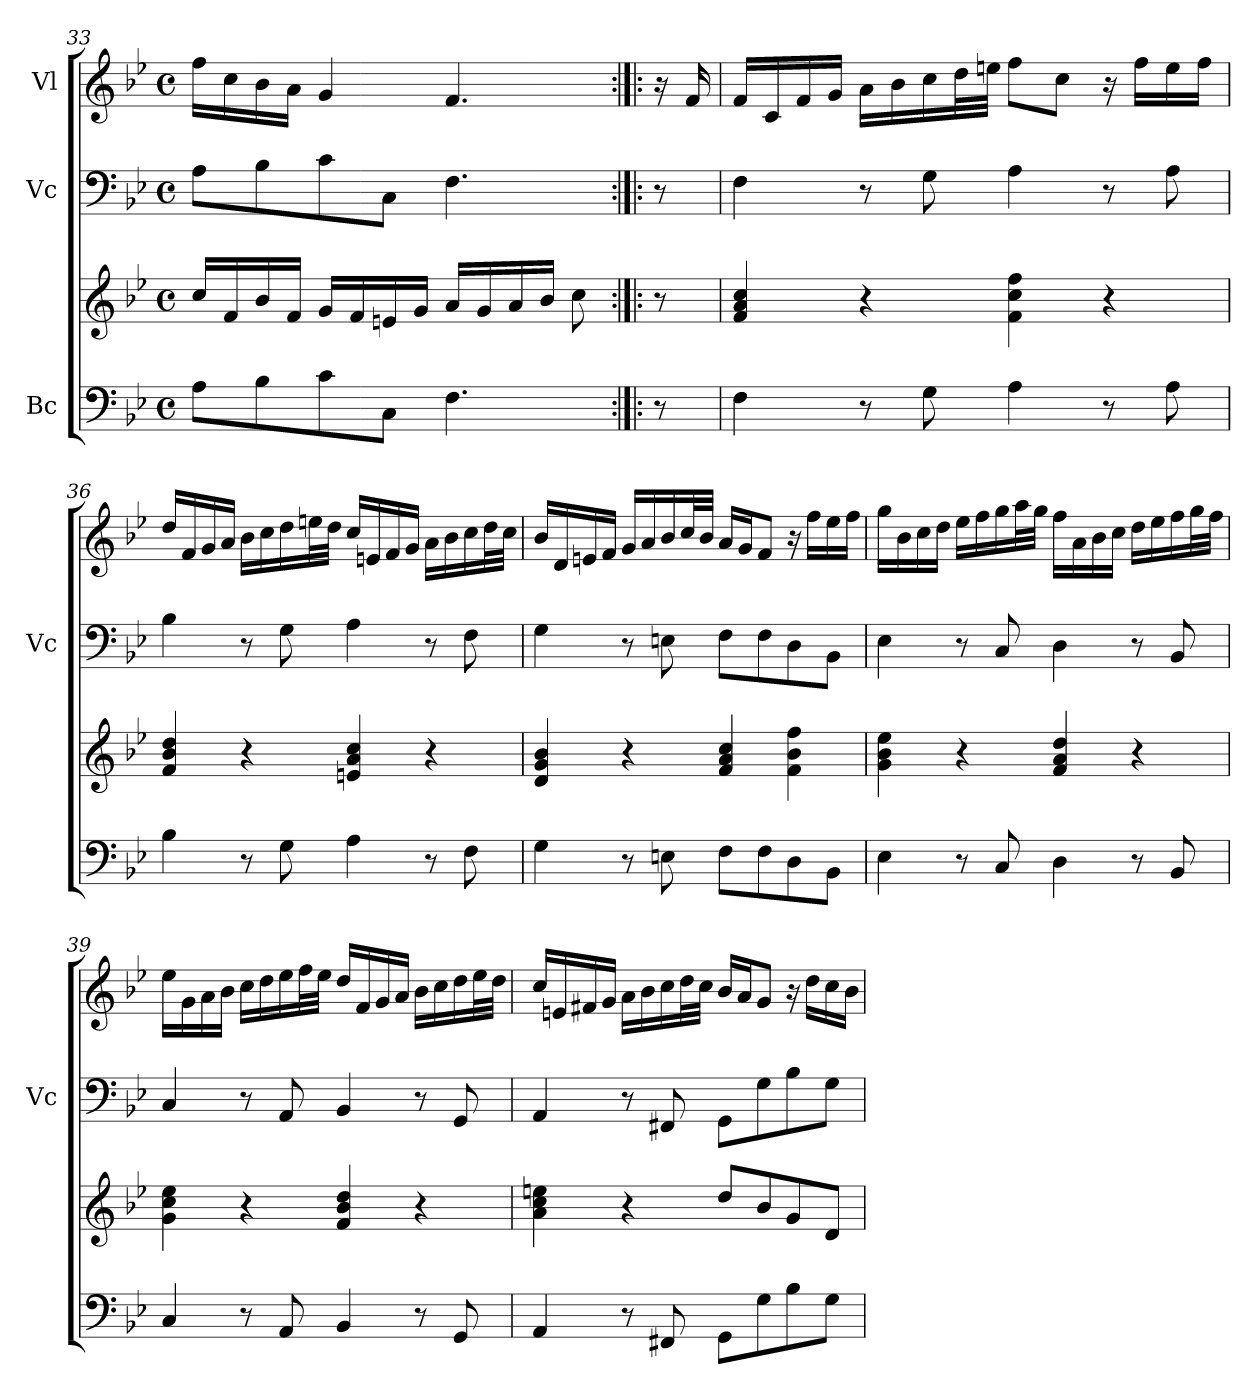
**kern	**kern	**kern	**kern
*part3	*part3	*part2	*part1
*staff4	*staff3	*staff2	*staff1
*I"Bc	*	*I"Vc	*I"Vl
*	*	*I'Vc	*
*clefF4	*clefG2	*clefF4	*clefG2
*k[b-e-]	*k[b-e-]	*k[b-e-]	*k[b-e-]
*M4/4	*M4/4	*M4/4	*M4/4
*met(c)	*met(c)	*met(c)	*met(c)
=33	=33	=33	=33
8A\L	16cc/LL	8A\L	16ff\LL
.	16f/	.	16cc\
8B-\	16b-/	8B-\	16b-\
.	16f/JJ	.	16a\JJ
8c\	16g/LL	8c\	4g/
.	16f/	.	.
8C\J	16en/	8C\J	.
.	16g/JJ	.	.
4.F\	16a/LL	4.F\	4.f/
.	16g/	.	.
.	16a/	.	.
.	16b-/JJ	.	.
.	8cc\	.	.
!!LO:LB:g=z
=34:|!|:	=34:|!|:	=34:|!|:	=34:|!|:
8r	8r	8r	16r
.	.	.	16f/
=35	=35	=35	=35
4F\	4f/ 4a/ 4cc/	4F\	16f/LL
.	.	.	16c/
.	.	.	16f/
.	.	.	16g/JJ
8r	4r	8r	16a\LL
.	.	.	16b-\
8G\	.	8G\	16cc\
.	.	.	32dd\L
.	.	.	32een\JJJ
4A\	4f\ 4cc\ 4ff\	4A\	8ff\L
.	.	.	8cc\J
8r	4r	8r	16r
.	.	.	16ff\LL
8A\	.	8A\	16ee\
.	.	.	16ff\JJ
=36	=36	=36	=36
4B-\	4f/ 4b-/ 4dd/	4B-\	16dd/LL
.	.	.	16f/
.	.	.	16g/
.	.	.	16a/JJ
8r	4r	8r	16b-\LL
.	.	.	16cc\
8G\	.	8G\	16dd\
.	.	.	32een\L
.	.	.	32dd\JJJ
4A\	4en/ 4a/ 4cc/	4A\	16cc/LL
.	.	.	16en/
.	.	.	16f/
.	.	.	16g/JJ
8r	4r	8r	16a\LL
.	.	.	16b-\
8F\	.	8F\	16cc\
.	.	.	32dd\L
.	.	.	32cc\JJJ
=37	=37	=37	=37
4G\	4d/ 4g/ 4b-/	4G\	16b-/LL
.	.	.	16d/
.	.	.	16en/
.	.	.	16f/JJ
8r	4r	8r	16g/LL
.	.	.	16a/
8En\	.	8En\	16b-/
.	.	.	32cc/L
.	.	.	32b-/JJJ
8F\L	4f/ 4a/ 4cc/	8F\L	16a/LL
.	.	.	16g/J
8F\	.	8F\	8f/J
8D\	4f\ 4b-\ 4ff\	8D\	16r
.	.	.	16ff\LL
8BB-\J	.	8BB-\J	16ee-\
.	.	.	16ff\JJ
!!LO:PB:g=z
=38	=38	=38	=38
4E-\	4g\ 4b-\ 4ee-\	4E-\	16gg\LL
.	.	.	16b-\
.	.	.	16cc\
.	.	.	16dd\JJ
8r	4r	8r	16ee-\LL
.	.	.	16ff\
8C/	.	8C/	16gg\
.	.	.	32aa\L
.	.	.	32gg\JJJ
4D\	4f/ 4a/ 4dd/	4D\	16ff\LL
.	.	.	16a\
.	.	.	16b-\
.	.	.	16cc\JJ
8r	4r	8r	16dd\LL
.	.	.	16ee-\
8BB-/	.	8BB-/	16ff\
.	.	.	32gg\L
.	.	.	32ff\JJJ
=39	=39	=39	=39
4C/	4g\ 4cc\ 4ee-\	4C/	16ee-\LL
.	.	.	16g\
.	.	.	16a\
.	.	.	16b-\JJ
8r	4r	8r	16cc\LL
.	.	.	16dd\
8AA/	.	8AA/	16ee-\
.	.	.	32ff\L
.	.	.	32ee-\JJJ
4BB-/	4f/ 4b-/ 4dd/	4BB-/	16dd/LL
.	.	.	16f/
.	.	.	16g/
.	.	.	16a/JJ
8r	4r	8r	16b-\LL
.	.	.	16cc\
8GG/	.	8GG/	16dd\
.	.	.	32ee-\L
.	.	.	32dd\JJJ
=40	=40	=40	=40
4AA/	4a\ 4cc\ 4een\	4AA/	16cc/LL
.	.	.	16en/
.	.	.	16f#X/
.	.	.	16g/JJ
8r	4r	8r	16a\LL
.	.	.	16b-\
8FF#X/	.	8FF#X/	16cc\
.	.	.	32dd\L
.	.	.	32cc\JJJ
8GG\L	8dd/L	8GG\L	16b-/LL
.	.	.	16a/J
8G\	8b-/	8G\	8g/J
8B-\	8g/	8B-\	16r
.	.	.	16dd\LL
8G\J	8d/J	8G\J	16cc\
.	.	.	16b-\JJ
=	=	=	=
*-	*-	*-	*-
